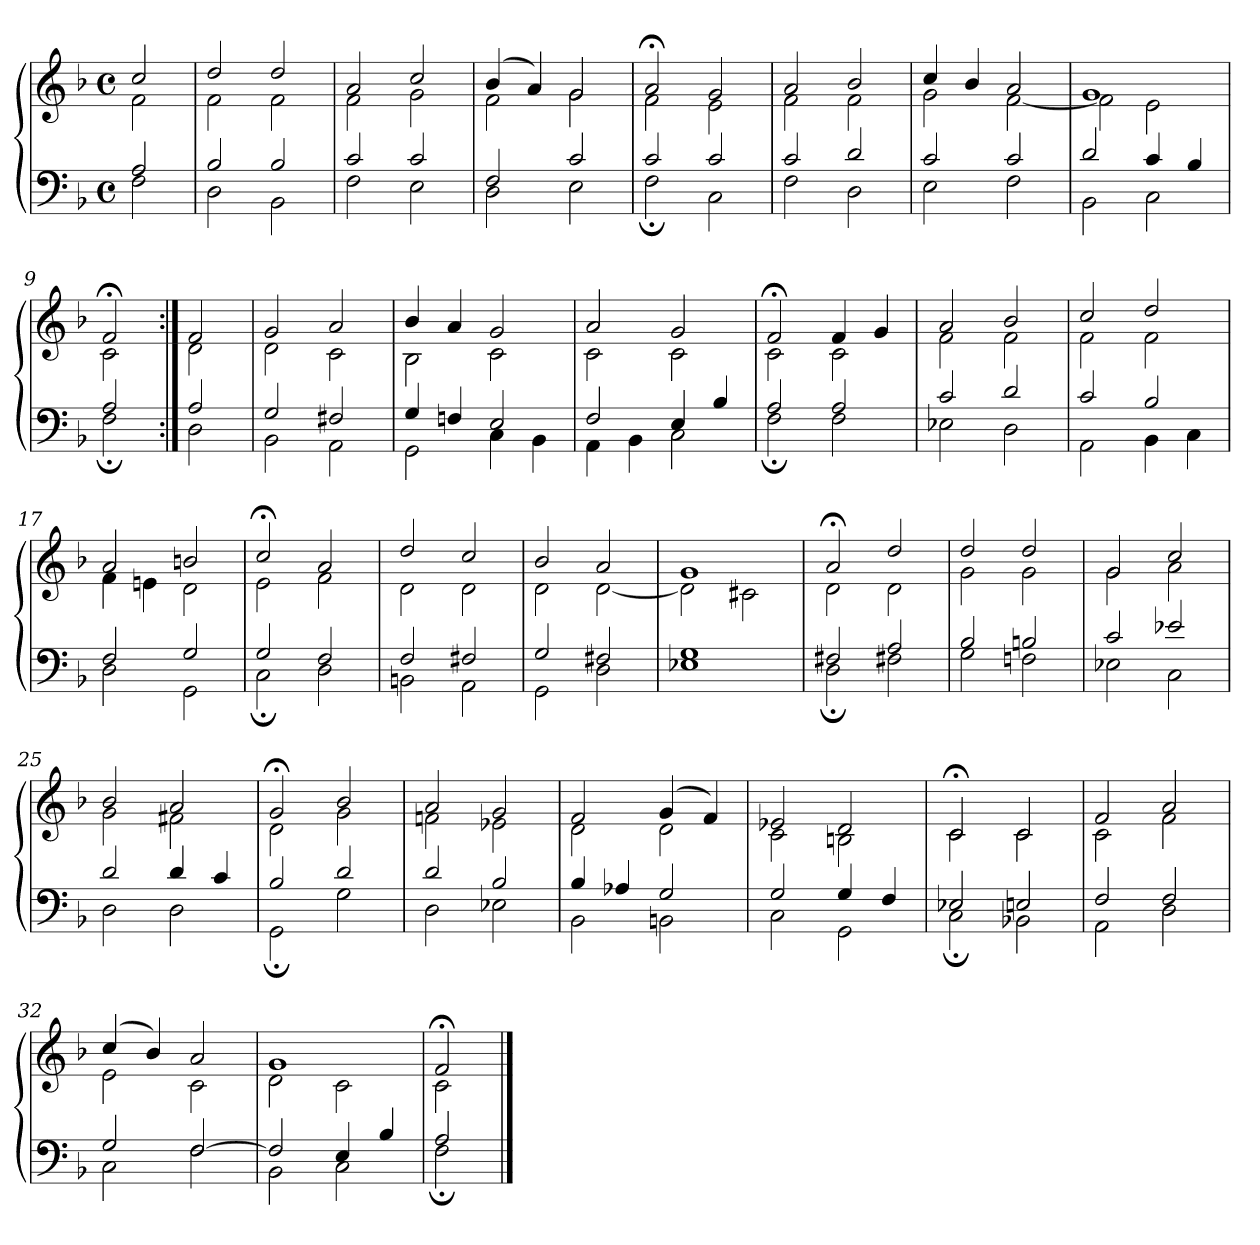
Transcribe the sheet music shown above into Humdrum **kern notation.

**kern	**kern
*part1	*part1
*staff2	*staff1
*clefF4	*clefG2
*k[b-]	*k[b-]
*M4/4	*M4/4
*met(c)	*met(c)
=1	=1
*^	*^
2A	2F	2cc	2f
=2	=2	=2	=2
2B-	2D	2dd	2f
2B-	2BB-	2dd	2f
=3	=3	=3	=3
2c	2F	2a	2f
2c	2E	2cc	2g
=4	=4	=4	=4
2F	2D	(4b-	2f
.	.	4a)	.
2c	2E	2g	2g
=5	=5	=5	=5
2c	2F;	2a;<	2f
2c	2C	2g	2e
=6	=6	=6	=6
2c	2F	2a	2f
2d	2D	2b-	2f
=7	=7	=7	=7
2c	2E	4cc	2g
.	.	4b-	.
2c	2F	2a	[2f
=8	=8	=8	=8
2d	2BB-	1g	2f]
4c	2C	.	2e
4B-	.	.	.
!!LO:LB:g=z	!!
=9	=9	=9	=9
2A	2F;	2f;<	2c
=10:|!	=10:|!	=10:|!	=10:|!
2A	2D	2f	2d
=11	=11	=11	=11
2G	2BB-	2g	2d
2F#X	2AA	2a	2c
=12	=12	=12	=12
4G	2GG	4b-	2B-
4Fn	.	4a	.
2E	4C	2g	2c
.	4BB-	.	.
=13	=13	=13	=13
2F	4AA	2a	2c
.	4BB-	.	.
4E	2C	2g	2c
4B-	.	.	.
=14	=14	=14	=14
2A	2F;	2f;<	2c
2A	2F	4f	2c
.	.	4g	.
=15	=15	=15	=15
2c	2E-X	2a	2f
2d	2D	2b-	2f
=16	=16	=16	=16
2c	2AA	2cc	2f
2B-	4BB-	2dd	2f
.	4C	.	.
!!LO:LB:g=z	!!
=17	=17	=17	=17
2F	2D	2a	4f
.	.	.	4en
2G	2GG	2bn	2d
=18	=18	=18	=18
2G	2C;	2cc;<	2e
2F	2D	2a	2f
=19	=19	=19	=19
2F	2BBn	2dd	2d
2F#X	2AA	2cc	2d
=20	=20	=20	=20
2G	2GG	2b-	2d
2F#X	2D	2a	[2d
=21	=21	=21	=21
1G	1E-X	1g	2d]
.	.	.	2c#X
=22	=22	=22	=22
2F#X	2D;	2a;<	2d
2A	2F#X	2dd	2d
=23	=23	=23	=23
2B-	2G	2dd	2g
2Bn	2Fn	2dd	2g
=24	=24	=24	=24
2c	2E-X	2g	2g
2e-X	2C	2cc	2a
=25	=25	=25	=25
2d	2D	2b-	2g
4d	2D	2a	2f#X
4c	.	.	.
!!LO:LB:g=z	!!
=26	=26	=26	=26
2B-	2GG;	2g;<	2d
2d	2G	2b-	2g
=27	=27	=27	=27
2d	2D	2a	2fn
2B-	2E-X	2g	2e-X
=28	=28	=28	=28
4B-	2BB-	2f	2d
4A-X	.	.	.
2G	2BBn	(4g	2d
.	.	4f)	.
=29	=29	=29	=29
2G	2C	2e-X	2c
4G	2GG	2d	2Bn
4F	.	.	.
=30	=30	=30	=30
2E-X	2C;	2c;<	2c
2En	2BB-X	2c	2c
=31	=31	=31	=31
2F	2AA	2f	2c
2F	2D	2a	2f
=32	=32	=32	=32
2G	2C	(4cc	2e
.	.	4b-)	.
[2F	2F	2a	2c
=33	=33	=33	=33
2F]	2BB-	1g	2d
4E	2C	.	2c
4B-	.	.	.
=34	=34	=34	=34
2A	2F;	2f;<	2c
*v	*v	*	*
*	*v	*v
==	==
*-	*-
